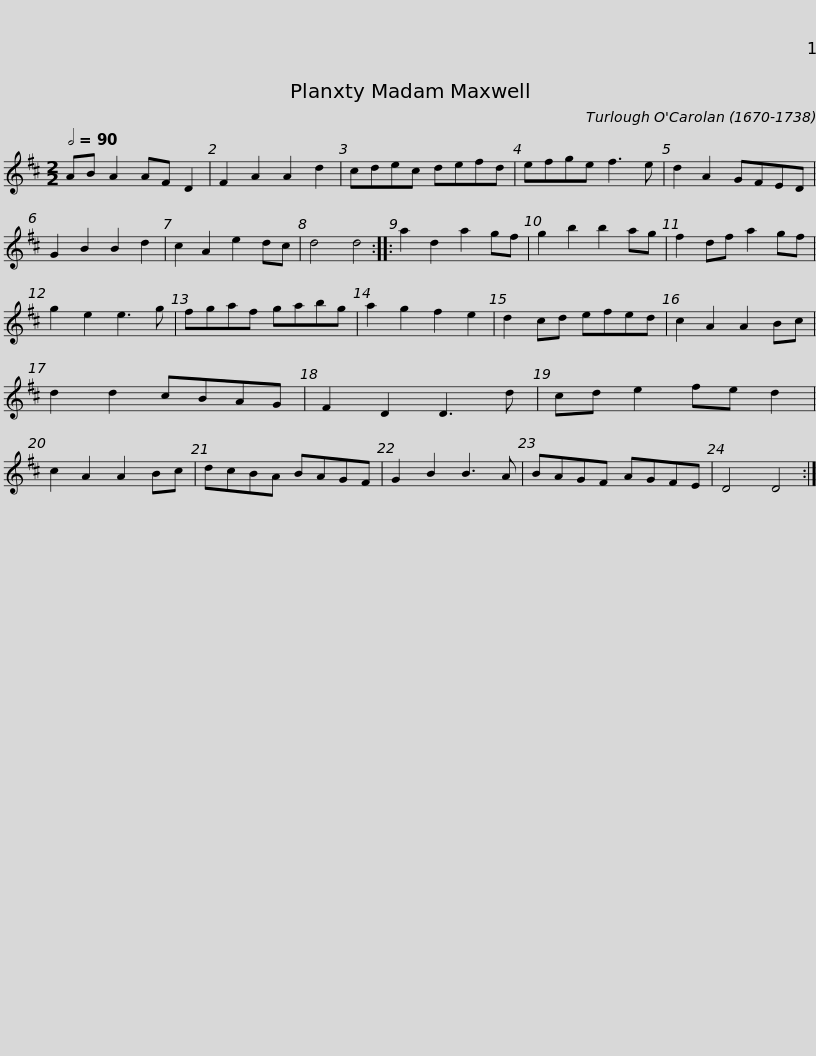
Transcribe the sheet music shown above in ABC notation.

X:1
L:1/8
Q:1/2=90
M:2/2
I:linebreak $
K:D
V:1 treble
V:1
 AB A2 AF D2 | F2 A2 A2 d2 | cdec defd | efge f3 e | d2 A2 GFED | %5
 G2 B2 B2 d2 | c2 A2 e2 dc | d4 d4 ::$ a2 d2 a2 gf | g2 b2 b2 ag | %10
 f2 df a2 gf | g2 e2 e3 g | fgaf gabg | a2 g2 f2 e2 | d2 cd efed |$ %15
 c2 A2 A2 Bc | d2 d2 cBAG | F2 D2 D3 d | cd e2 fe d2 | c2 A2 A2 Bc | %20
 dcBA BAGF | G2 B2 B3 A |$ BAGF AGFE | D4 D4 :| %24
